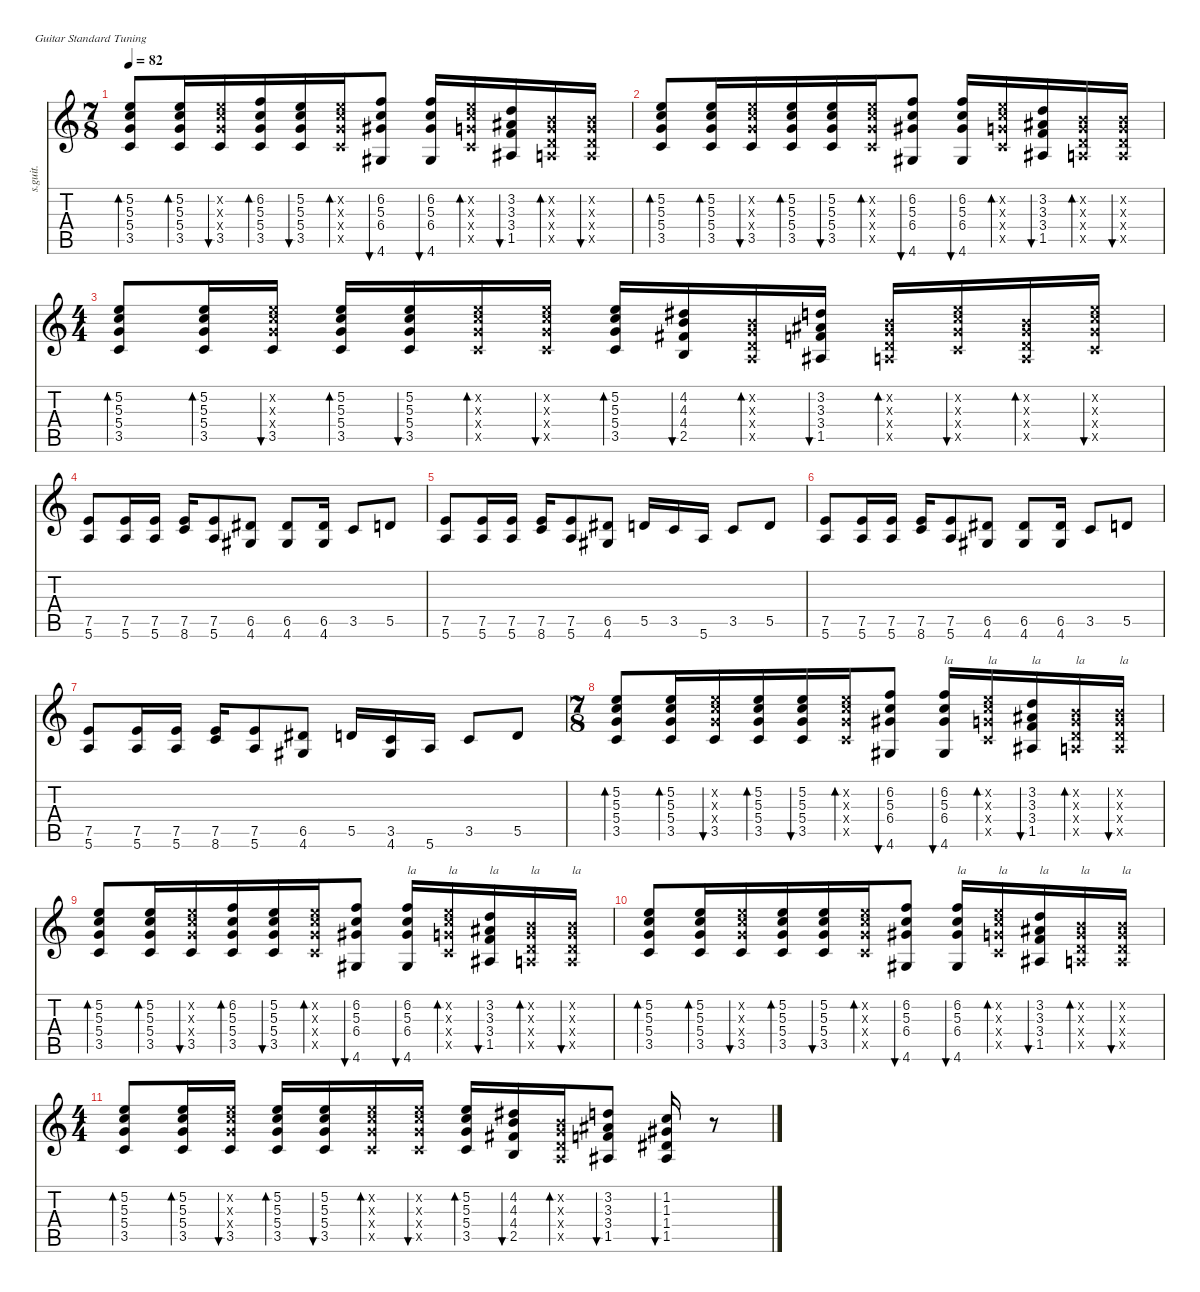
\defaultSystemsLayout 4
\hideDynamics
\bracketExtendMode nobrackets
\track ("Acoustic (thom)" "s.guit.") {instrument acousticguitarsteel}
\staff {score tabs}
\tuning (E4 B3 G3 D3 A2 E2)
\ts (7 8)
\tempo 82
\clef g2
\ks c
(5.2 5.3 5.4 3.5).8{bd 30 dy f beam Up} (5.2 5.3 5.4 3.5).16{bd 30 beam Up} (5.2{x} 5.3{x} 5.4{x} 3.5).16{bu 30 beam Up} (6.2 5.3 5.4 3.5).16{bd 30 beam Up} (5.2 5.3 5.4 3.5).16{bu 30 beam Up} (5.2{x} 5.3{x} 5.4{x} 3.5{x}).16{bd 30 beam Up} (6.2 5.3 6.4{acc #} 4.6{acc #}).8{bu 30 beam Up} (6.2 5.3 6.4{acc #} 4.6{acc #}).16{bu 30 beam Up} (5.2{x} 5.3{x} 5.4{x} 3.5{x}).16{bd 30 beam Up} (3.2 3.3{acc #} 3.4 1.5{acc #}).16{bu 30 beam Up} (0.2{x} 0.3{x} 0.4{x} 0.5{x}).16{bd 30 beam Up} (0.2{x} 0.3{x} 0.4{x} 0.5{x}).16{bu 30 beam Up} |
(5.2 5.3 5.4 3.5).8{bd 30 beam Up} (5.2 5.3 5.4 3.5).16{bd 30 beam Up} (5.2{x} 5.3{x} 5.4{x} 3.5).16{bu 30 beam Up} (5.2 5.3 5.4 3.5).16{bd 30 beam Up} (5.2 5.3 5.4 3.5).16{bu 30 beam Up} (5.2{x} 5.3{x} 5.4{x} 3.5{x}).16{bd 30 beam Up} (6.2 5.3 6.4{acc #} 4.6{acc #}).8{bu 30 beam Up} (6.2 5.3 6.4{acc #} 4.6{acc #}).16{bu 30 beam Up} (5.2{x} 5.3{x} 5.4{x} 3.5{x}).16{bd 30 beam Up} (3.2 3.3{acc #} 3.4 1.5{acc #}).16{bu 30 beam Up} (0.2{x} 0.3{x} 0.4{x} 0.5{x}).16{bd 30 beam Up} (0.2{x} 0.3{x} 0.4{x} 0.5{x}).16{bu 30 beam Up} |
\ts (4 4)
(5.2 5.3 5.4 3.5).8{bd 30 beam Up} (5.2 5.3 5.4 3.5).16{bd 30 beam Up} (5.2{x} 5.3{x} 5.4{x} 3.5).16{bu 30 beam Up} (5.2 5.3 5.4 3.5).16{bd 30 beam Up} (5.2 5.3 5.4 3.5).16{bu 30 beam Up} (5.2{x} 5.3{x} 5.4{x} 3.5{x}).16{bd 30 beam Up} (5.2{x} 5.3{x} 5.4{x} 3.5{x}).16{bu 30 beam Up} (5.2 5.3 5.4 3.5).16{bd 30 beam Up} (4.2{acc #} 4.3 4.4{acc #} 2.5).16{bu 30 beam Up} (0.2{x} 0.3{x} 0.4{x} 0.5{x}).16{bd 30 beam Up} (3.2 3.3{acc #} 3.4 1.5{acc #}).16{bu 30 beam Up} (0.2{x} 0.3{x} 0.4{x} 0.5{x}).16{bd 30 beam Up} (5.2{x} 5.3{x} 5.4{x} 3.5{x}).16{bu 30 beam Up} (0.2{x} 0.3{x} 0.4{x} 0.5{x}).16{bd 30 beam Up} (5.2{x} 5.3{x} 5.4{x} 3.5{x}).16{bu 30 beam Up} |
(7.5 5.6).8{beam Up} (7.5 5.6).16{beam Up} (7.5 5.6).16{beam Up} (7.5 8.6).16{beam Up} (7.5 5.6).8{beam Up} (6.5{acc #} 4.6{acc #}).8{beam Up} (6.5{acc #} 4.6{acc #}).8{beam Up} (6.5{acc #} 4.6{acc #}).16{beam Up} 3.5.8{beam Up} 5.5.8{beam Up} |
(7.5 5.6).8{beam Up} (7.5 5.6).16{beam Up} (7.5 5.6).16{beam Up} (7.5 8.6).16{beam Up} (7.5 5.6).8{beam Up} (6.5{acc #} 4.6{acc #}).8{beam Up} 5.5.16{beam Up} 3.5.16{beam Up} 5.6.16{beam Up} 3.5.8{beam Up} 5.5.8{beam Up} |
(7.5 5.6).8{beam Up} (7.5 5.6).16{beam Up} (7.5 5.6).16{beam Up} (7.5 8.6).16{beam Up} (7.5 5.6).8{beam Up} (6.5{acc #} 4.6{acc #}).8{beam Up} (6.5{acc #} 4.6{acc #}).8{beam Up} (6.5{acc #} 4.6{acc #}).16{beam Up} 3.5.8{beam Up} 5.5.8{beam Up} |
(7.5 5.6).8{beam Up} (7.5 5.6).16{beam Up} (7.5 5.6).16{beam Up} (7.5 8.6).16{beam Up} (7.5 5.6).8{beam Up} (6.5{acc #} 4.6{acc #}).8{beam Up} 5.5.16{beam Up} (3.5 4.6{acc #}).16{beam Up} 5.6.16{beam Up} 3.5.8{beam Up} 5.5.8{beam Up} |
\ts (7 8)
(5.2 5.3 5.4 3.5).8{bd 30 beam Up} (5.2 5.3 5.4 3.5).16{bd 30 beam Up} (5.2{x} 5.3{x} 5.4{x} 3.5).16{bu 30 beam Up} (5.2 5.3 5.4 3.5).16{bd 30 beam Up} (5.2 5.3 5.4 3.5).16{bu 30 beam Up} (5.2{x} 5.3{x} 5.4{x} 3.5{x}).16{bd 30 beam Up} (6.2 5.3 6.4{acc #} 4.6{acc #}).8{bu 30 beam Up} (6.2 5.3 6.4{acc #} 4.6{acc #}).16{bu 30 txt "la" beam Up} (5.2{x} 5.3{x} 5.4{x} 3.5{x}).16{bd 30 txt "la" beam Up} (3.2 3.3{acc #} 3.4 1.5{acc #}).16{bu 30 txt "la" beam Up} (0.2{x} 0.3{x} 0.4{x} 0.5{x}).16{bd 30 txt "la" beam Up} (0.2{x} 0.3{x} 0.4{x} 0.5{x}).16{bu 30 txt "la" beam Up} |
(5.2 5.3 5.4 3.5).8{bd 30 beam Up} (5.2 5.3 5.4 3.5).16{bd 30 beam Up} (5.2{x} 5.3{x} 5.4{x} 3.5).16{bu 30 beam Up} (6.2 5.3 5.4 3.5).16{bd 30 beam Up} (5.2 5.3 5.4 3.5).16{bu 30 beam Up} (5.2{x} 5.3{x} 5.4{x} 3.5{x}).16{bd 30 beam Up} (6.2 5.3 6.4{acc #} 4.6{acc #}).8{bu 30 beam Up} (6.2 5.3 6.4{acc #} 4.6{acc #}).16{bu 30 txt "la" beam Up} (5.2{x} 5.3{x} 5.4{x} 3.5{x}).16{bd 30 txt "la" beam Up} (3.2 3.3{acc #} 3.4 1.5{acc #}).16{bu 30 txt "la" beam Up} (0.2{x} 0.3{x} 0.4{x} 0.5{x}).16{bd 30 txt "la" beam Up} (0.2{x} 0.3{x} 0.4{x} 0.5{x}).16{bu 30 txt "la" beam Up} |
(5.2 5.3 5.4 3.5).8{bd 30 beam Up} (5.2 5.3 5.4 3.5).16{bd 30 beam Up} (5.2{x} 5.3{x} 5.4{x} 3.5).16{bu 30 beam Up} (5.2 5.3 5.4 3.5).16{bd 30 beam Up} (5.2 5.3 5.4 3.5).16{bu 30 beam Up} (5.2{x} 5.3{x} 5.4{x} 3.5{x}).16{bd 30 beam Up} (6.2 5.3 6.4{acc #} 4.6{acc #}).8{bu 30 beam Up} (6.2 5.3 6.4{acc #} 4.6{acc #}).16{bu 30 txt "la" beam Up} (5.2{x} 5.3{x} 5.4{x} 3.5{x}).16{bd 30 txt "la" beam Up} (3.2 3.3{acc #} 3.4 1.5{acc #}).16{bu 30 txt "la" beam Up} (0.2{x} 0.3{x} 0.4{x} 0.5{x}).16{bd 30 txt "la" beam Up} (0.2{x} 0.3{x} 0.4{x} 0.5{x}).16{bu 30 txt "la" beam Up} |
\ts (4 4)
(5.2 5.3 5.4 3.5).8{bd 30 beam Up} (5.2 5.3 5.4 3.5).16{bd 30 beam Up} (5.2{x} 5.3{x} 5.4{x} 3.5).16{bu 30 beam Up} (5.2 5.3 5.4 3.5).16{bd 30 beam Up} (5.2 5.3 5.4 3.5).16{bu 30 beam Up} (5.2{x} 5.3{x} 5.4{x} 3.5{x}).16{bd 30 beam Up} (5.2{x} 5.3{x} 5.4{x} 3.5{x}).16{bu 30 beam Up} (5.2 5.3 5.4 3.5).16{bd 30 beam Up} (4.2{acc #} 4.3 4.4{acc #} 2.5).16{bu 30 beam Up} (0.2{x} 0.3{x} 0.4{x} 0.5{x}).16{bd 30 beam Up} (3.2 3.3{acc #} 3.4 1.5{acc #}).8{bu 30 beam Up} (1.2 1.3{acc #} 1.4{acc #} 1.5{acc #}).16{bu 30 beam Up} r.8{beam Down}
